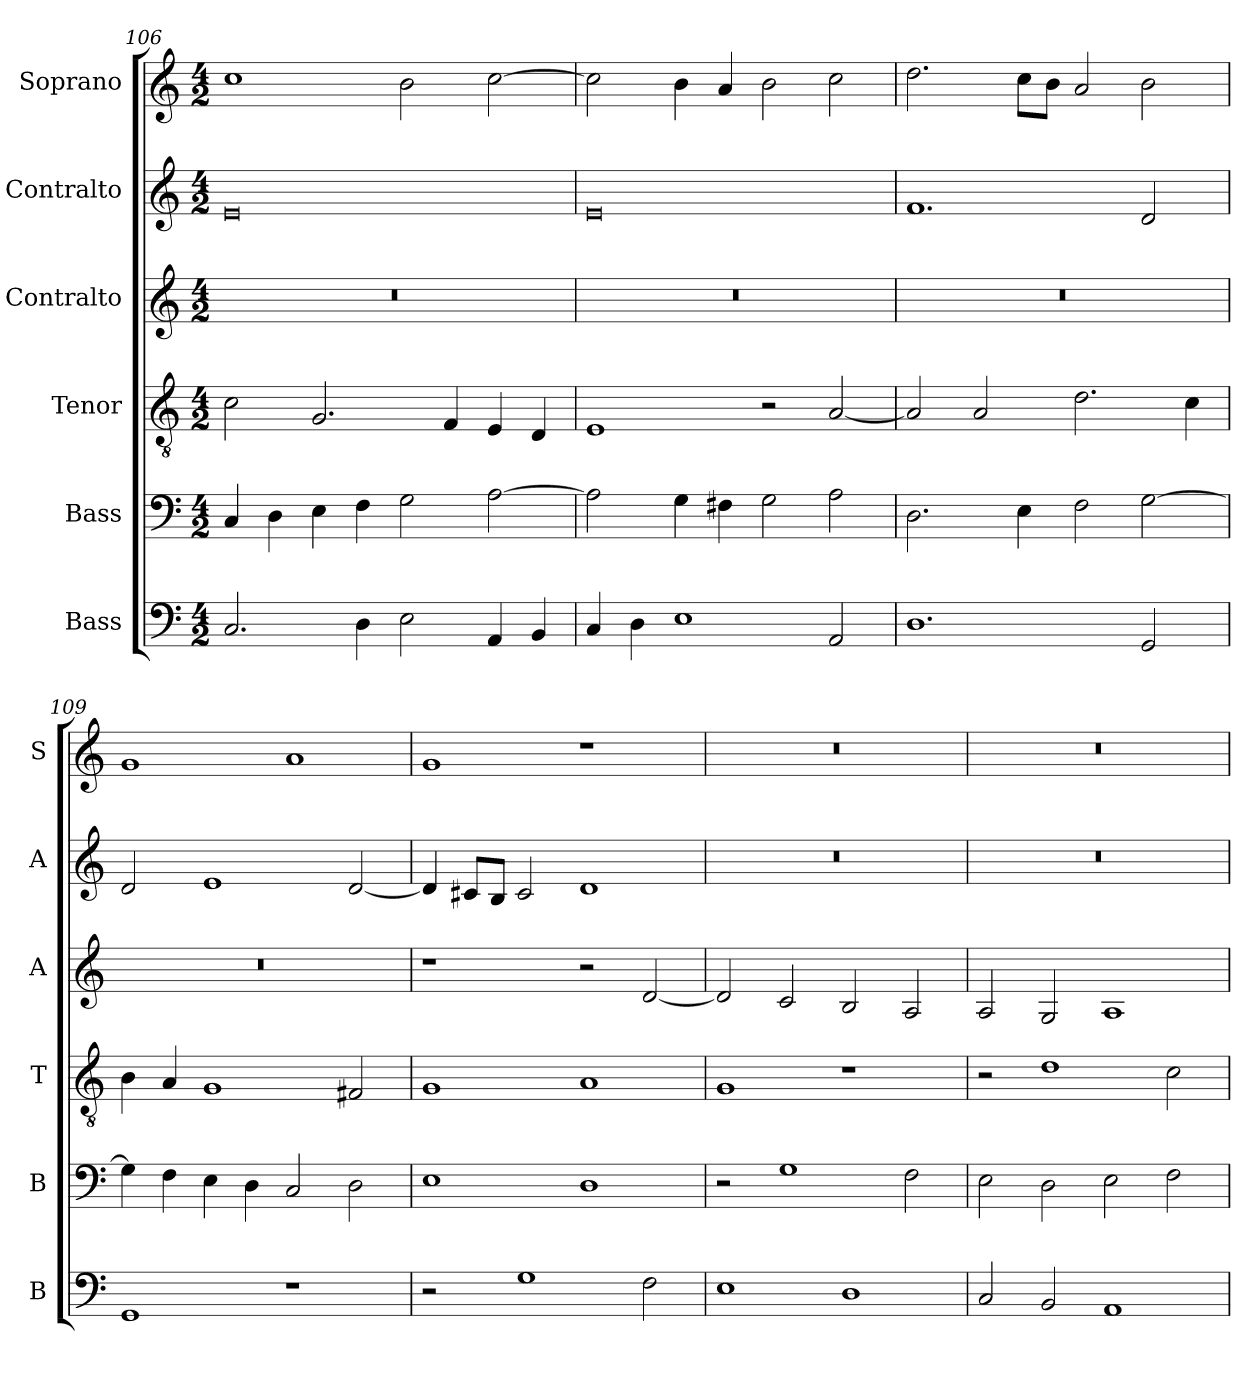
**kern	**kern	**kern	**kern	**kern	**kern
*part6	*part5	*part4	*part3	*part2	*part1
*staff6	*staff5	*staff4	*staff3	*staff2	*staff1
*I"Bass	*I"Bass	*I"Tenor	*I"Contralto	*I"Contralto	*I"Soprano
*I'B	*I'B	*I'T	*I'A	*I'A	*I'S
*clefF4	*clefF4	*clefGv2	*clefG2	*clefG2	*clefG2
*k[]	*k[]	*k[]	*k[]	*k[]	*k[]
*G:mix	*G:mix	*G:mix	*G:mix	*G:mix	*G:mix
*M4/2	*M4/2	*M4/2	*M4/2	*M4/2	*M4/2
=106	=106	=106	=106	=106	=106
2.C	4C	2c	0r	0e	1cc
.	4D	.	.	.	.
.	4E	2.G	.	.	.
4D	4F	.	.	.	.
2E	2G	.	.	.	2b
.	.	4F	.	.	.
4AA	[2A	4E	.	.	[2cc
4BB	.	4D	.	.	.
=107	=107	=107	=107	=107	=107
4C	2A]	1E	0r	0e	2cc]
4D	.	.	.	.	.
1E	4G	.	.	.	4b
.	4F#X	.	.	.	4a
.	2G	2r	.	.	2b
2AA	2A	[2A	.	.	2cc
=108	=108	=108	=108	=108	=108
1.D	2.D	2A]	0r	1.f	2.dd
.	.	2A	.	.	.
.	4E	.	.	.	8cc\L
.	.	.	.	.	8b\J
.	2F	2.d	.	.	2a
2GG	[2G	.	.	2d	2b
.	.	4c	.	.	.
=109	=109	=109	=109	=109	=109
1GG	4G]	4B	0r	2d	1g
.	4F	4A	.	.	.
.	4E	1G	.	1e	.
.	4D	.	.	.	.
1r	2C	.	.	.	1a
.	2D	2F#X	.	[2d	.
=110	=110	=110	=110	=110	=110
2r	1E	1G	1r	4d]	1g
.	.	.	.	8c#X/L	.
.	.	.	.	8B/J	.
1G	.	.	.	2c#	.
.	1D	1A	2r	1d	1r
2F	.	.	[2d	.	.
=111	=111	=111	=111	=111	=111
1E	2r	1G	2d]	0r	0r
.	1G	.	2c	.	.
1D	.	1r	2B	.	.
.	2F	.	2A	.	.
=112	=112	=112	=112	=112	=112
2C	2E	2r	2A	0r	0r
2BB	2D	1d	2G	.	.
1AA	2E	.	1A	.	.
.	2F	2c	.	.	.
=	=	=	=	=	=
*-	*-	*-	*-	*-	*-
